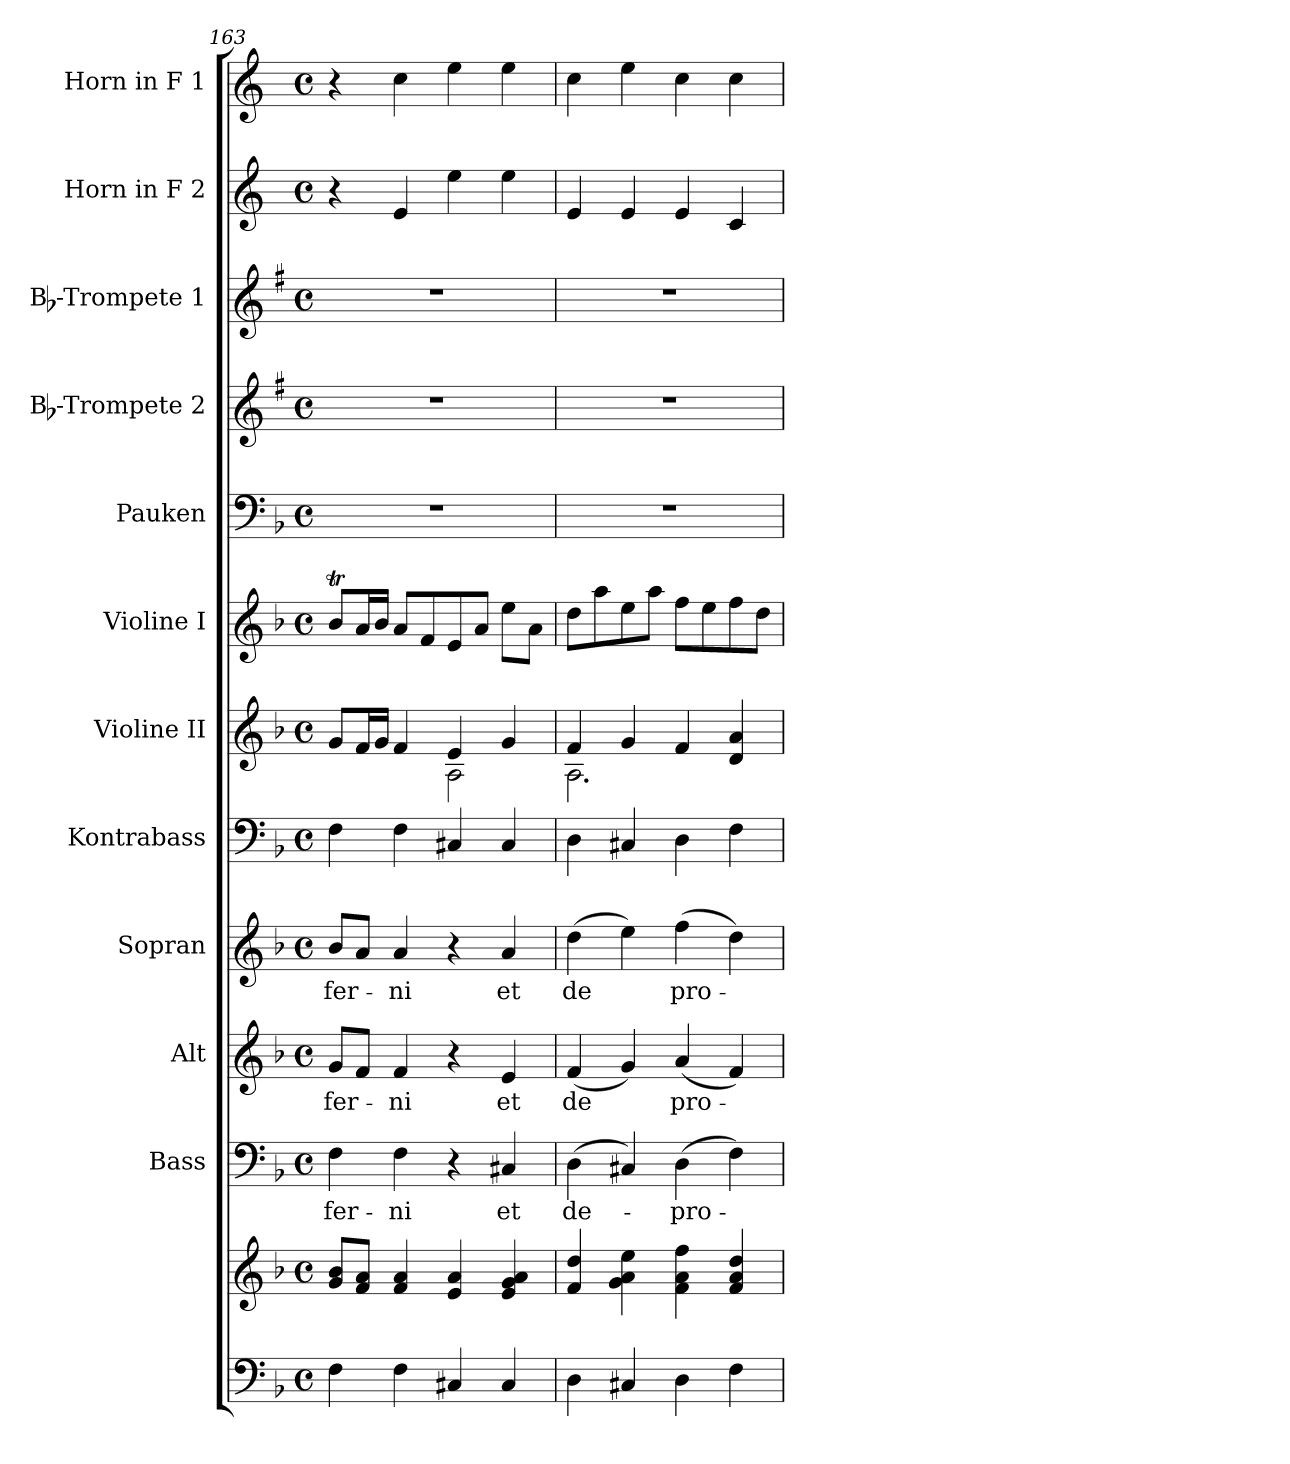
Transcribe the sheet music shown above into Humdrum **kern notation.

**kern	**kern	**kern	**text	**kern	**text	**kern	**text	**kern	**kern	**kern	**kern	**kern	**kern	**kern	**kern
*part12	*part12	*part11	*part11	*part10	*part10	*part9	*part9	*part8	*part7	*part6	*part5	*part4	*part3	*part2	*part1
*staff13	*staff12	*staff11	*staff11	*staff10	*staff10	*staff9	*staff9	*staff8	*staff7	*staff6	*staff5	*staff4	*staff3	*staff2	*staff1
*	*	*I"Bass	*	*I"Alt	*	*I"Sopran	*	*I"Kontrabass	*I"Violine II	*I"Violine I	*I"Pauken	*I"Bb-Trompete 2	*I"Bb-Trompete 1	*I"Horn in F 2	*I"Horn in F 1
*	*	*I'B.	*	*I'A.	*	*I'S.	*	*I'Kb.	*I'Vl. II	*I'Vl. I	*I'Pk.	*I'Bb Trp. 2	*I'Bb Trp. 1	*	*
!!LO:PB:g=z
*clefF4	*clefG2	*clefF4	*	*clefG2	*	*clefG2	*	*clefF4	*clefG2	*clefG2	*clefF4	*clefG2	*clefG2	*clefG2	*clefG2
*	*	*	*	*	*	*	*	*ITrd7c12	*	*	*	*ITrd1c2	*ITrd1c2	*ITrd4c7	*ITrd4c7
*k[b-]	*k[b-]	*k[b-]	*	*k[b-]	*	*k[b-]	*	*k[b-]	*k[b-]	*k[b-]	*k[b-]	*k[b-]	*k[b-]	*k[b-]	*k[b-]
*F:	*F:	*F:	*	*F:	*	*F:	*	*F:	*F:	*F:	*F:	*F:	*F:	*F:	*F:
*M4/4	*M4/4	*M4/4	*	*M4/4	*	*M4/4	*	*M4/4	*M4/4	*M4/4	*M4/4	*M4/4	*M4/4	*M4/4	*M4/4
*met(c)	*met(c)	*met(c)	*	*met(c)	*	*met(c)	*	*met(c)	*met(c)	*met(c)	*met(c)	*met(c)	*met(c)	*met(c)	*met(c)
=163	=163	=163	=163	=163	=163	=163	=163	=163	=163	=163	=163	=163	=163	=163	=163
!	!	!	!LO:LY:b	!	!LO:LY:b	!	!LO:LY:b	!	!	!	!	!	!	!	!
*	*	*	*	*	*	*	*	*	*^	*	*	*	*	*	*
4F\	8g/ 8b-/L	4F\	-fer-	8g/L	-fer-	8b-/L	-fer-	4FF\	8g/L	2ryy	8b-T/L	1r	1r	1r	4r	4r
.	8f/ 8a/J	.	.	8f/J	.	8a/J	.	.	16f/L	.	16a/L	.	.	.	.	.
.	.	.	.	.	.	.	.	.	16g/JJ	.	16b-/JJ	.	.	.	.	.
!	!	!	!LO:LY:b	!	!LO:LY:b	!	!LO:LY:b	!	!	!	!	!	!	!	!	!
4F\	4f/ 4a/	4F\	-ni	4f/	-ni	4a/	-ni	4FF\	4f/	.	8a/L	.	.	.	4A/	4f\
.	.	.	.	.	.	.	.	.	.	.	8f/	.	.	.	.	.
4C#X/	4e/ 4a/	4r	.	4r	.	4r	.	4CC#X/	4e/	2A\	8e/	.	.	.	4a\	4a\
.	.	.	.	.	.	.	.	.	.	.	8a/J	.	.	.	.	.
!	!	!	!LO:LY:b	!	!LO:LY:b	!	!LO:LY:b	!	!	!	!	!	!	!	!	!
4C#/	4e/ 4g/ 4a/	4C#X/	et	4e/	et	4a/	et	4CC#/	4g/	.	8ee\L	.	.	.	4a\	4a\
.	.	.	.	.	.	.	.	.	.	.	8a\J	.	.	.	.	.
=164	=164	=164	=164	=164	=164	=164	=164	=164	=164	=164	=164	=164	=164	=164	=164	=164
!	!	!	!LO:LY:b	!	!LO:LY:b	!	!LO:LY:b	!	!	!	!	!	!	!	!	!
4D\	4f/ 4dd/	(>4D\	de-	(<4f/	de	(>4dd\	de	4DD\	4f/	2.A\	8dd\L	1r	1r	1r	4A/	4f\
.	.	.	.	.	.	.	.	.	.	.	8aa\	.	.	.	.	.
4C#X/	4g\ 4a\ 4ee\	4C#X/)	.	4g/)	.	4ee\)	.	4CC#X/	4g/	.	8ee\	.	.	.	4A/	4a\
.	.	.	.	.	.	.	.	.	.	.	8aa\J	.	.	.	.	.
!	!	!	!LO:LY:b	!	!LO:LY:b	!	!LO:LY:b	!	!	!	!	!	!	!	!	!
4D\	4f\ 4a\ 4ff\	(>4D\	-pro-	(<4a/	pro-	(>4ff\	pro-	4DD\	4f/	.	8ff\L	.	.	.	4A/	4f\
.	.	.	.	.	.	.	.	.	.	.	8ee\	.	.	.	.	.
4F\	4f/ 4a/ 4dd/	4F\)	.	4f/)	.	4dd\)	.	4FF\	4d/ 4a/	4ryy	8ff\	.	.	.	4F/	4f\
.	.	.	.	.	.	.	.	.	.	.	8dd\J	.	.	.	.	.
*	*	*	*	*	*	*	*	*	*v	*v	*	*	*	*	*	*
=	=	=	=	=	=	=	=	=	=	=	=	=	=	=	=
*-	*-	*-	*-	*-	*-	*-	*-	*-	*-	*-	*-	*-	*-	*-	*-
